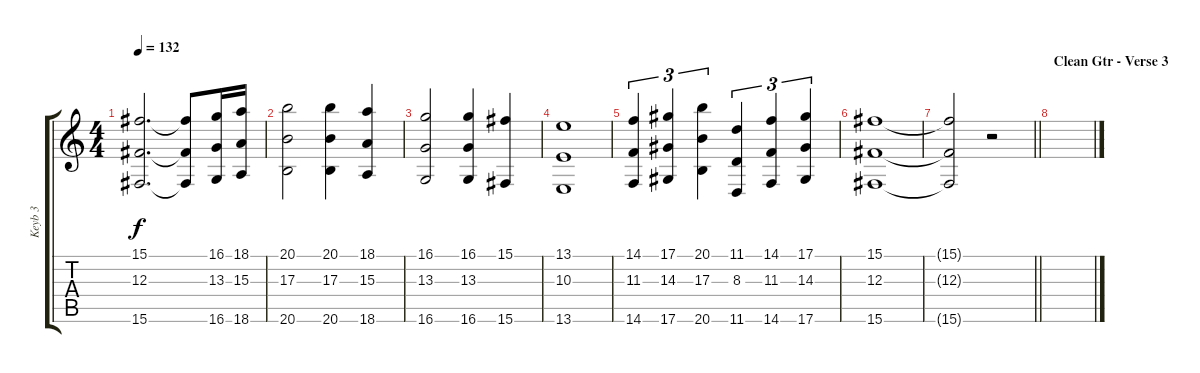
\track ("Keyb 3" "Keyb 3") {instrument stringensemble2}
\staff {score tabs}
\tuning (Eb4 Bb3 Gb3 Db3 Ab2 Eb2) {hide}
\ts (4 4)
\tempo 132
\clef g2
\ks c
(15.1 12.3 15.6).2{d dy f} (15.1{t} 12.3{t} 15.6{t}).8 (16.1 13.3 16.6).16 (18.1 15.3 18.6).16 |
(20.1 17.3 20.6).2 (20.1 17.3 20.6).4 (18.1 15.3 18.6).4 |
(16.1 13.3 16.6).2 (16.1 13.3 16.6).4 (15.1 15.6).4 |
(13.1 10.3 13.6).1 |
(14.1 11.3 14.6).4{tu (3 2)} (17.1 14.3 17.6).4{tu (3 2)} (20.1 17.3 20.6).4{tu (3 2)} (11.1 8.3 11.6).4{tu (3 2)} (14.1 11.3 14.6).4{tu (3 2)} (17.1 14.3 17.6).4{tu (3 2)} |
(15.1 12.3 15.6).1 |
\barLineRight lightlight
(15.1{t} 12.3{t} 15.6{t}).2 r.2 |
\section ("" "Clean Gtr - Verse 3")
